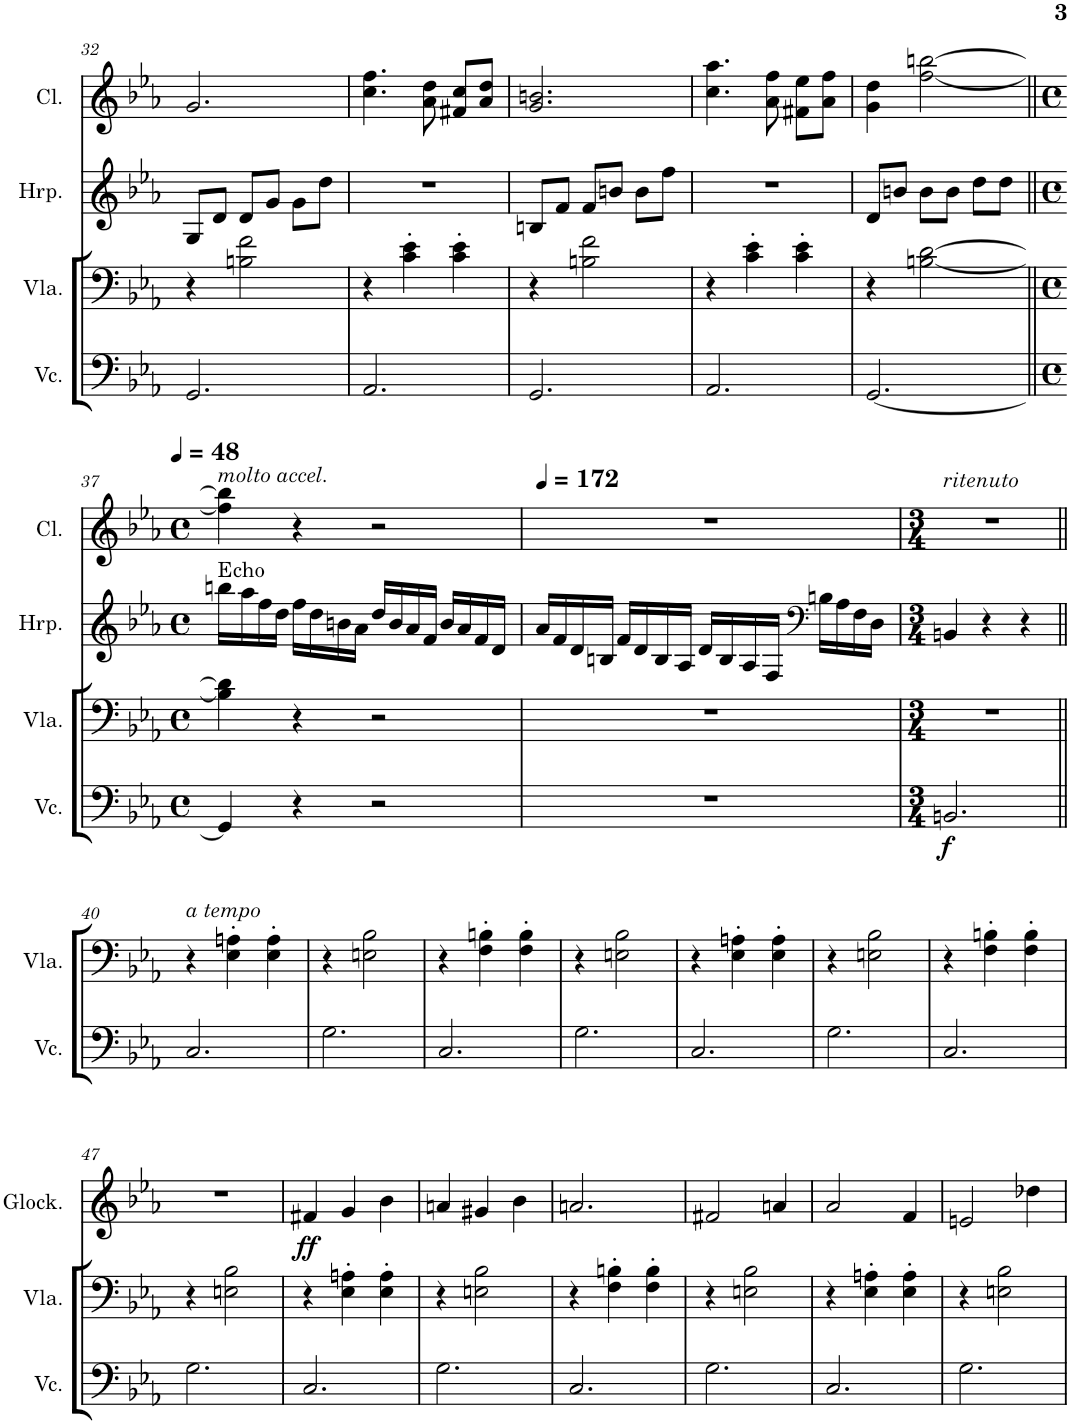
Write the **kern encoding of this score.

**kern	**dynam	**kern	**kern	**dynam	**kern	**kern	**dynam	**kern	**kern
*part7	*part7	*part6	*part5	*part5	*part4	*part3	*part3	*part2	*part1
*staff7	*staff7	*staff6	*staff5	*staff5	*staff4	*staff3	*staff3	*staff2	*staff1
*I"Violoncello	*	*I"Viola	*I"Harp 2	*	*I"Harp	*I"Glockenspiel	*	*I"Clarinet in C 2	*I"Clarinet
*I'Vc.	*	*I'Vla.	*I'Hrp. 2	*	*I'Hrp.	*I'Glock.	*	*I'Cl. in C 2	*I'Cl.
!!LO:PB:g=z
*clefF4	*	*clefF4	*clefG2	*	*clefG2	*clefG2	*	*clefG2	*clefG2
*	*	*	*	*	*	*	*	*Trd1c2	*Trd1c2
*k[b-e-a-]	*	*k[b-e-a-]	*k[b-e-a-]	*	*k[b-e-a-]	*k[b-e-a-]	*	*k[b-e-a-]	*k[b-e-a-]
*M3/4	*	*M3/4	*M3/4	*	*M3/4	*M3/4	*	*M3/4	*M3/4
=32	=32	=32	=32	=32	=32	=32	=32	=32	=32
2.GG/	.	4r	2.r	.	8G/L	2.r	.	16a-/KL]	2.g/
.	.	.	.	.	.	.	.	[8.g/J	.
.	.	.	.	.	8d/J	.	.	.	.
.	.	2Bn\ 2f\	.	.	8d/L	.	.	2g_	.
.	.	.	.	.	8g/J	.	.	.	.
.	.	.	.	.	8g\L	.	.	.	.
.	.	.	.	.	8dd\J	.	.	.	.
=33	=33	=33	=33	=33	=33	=33	=33	=33	=33
2.AA-/	.	4r	2.r	.	2.r	2.r	.	16g]	4.cc\ 4.ff\
.	.	.	.	.	.	.	.	4.ff	.
.	.	4c\' 4e-\'	.	.	.	.	.	.	.
.	.	.	.	.	.	.	.	.	8a-\ 8dd\
.	.	.	.	.	.	.	.	8dd	.
.	.	4c\' 4e-\'	.	.	.	.	.	.	8f#X/ 8cc/L
.	.	.	.	.	.	.	.	8cc\L	.
.	.	.	.	.	.	.	.	.	8a-/ 8dd/J
.	.	.	.	.	.	.	.	[16dd\Jk	.
=34	=34	=34	=34	=34	=34	=34	=34	=34	=34
2.GG/	.	4r	2.r	.	8Bn/L	2.r	.	16dd\KL]	2.g/ 2.bn/
.	.	.	.	.	.	.	.	[8.bn\J	.
.	.	.	.	.	8f/J	.	.	.	.
.	.	2Bn\ 2f\	.	.	8f/L	.	.	2b_	.
.	.	.	.	.	8bn/J	.	.	.	.
.	.	.	.	.	8b\L	.	.	.	.
.	.	.	.	.	8ff\J	.	.	.	.
=35	=35	=35	=35	=35	=35	=35	=35	=35	=35
2.AA-/	.	4r	2.r	.	2.r	2.r	.	16b]	4.cc\ 4.aa-\
.	.	.	.	.	.	.	.	4.aa-	.
.	.	4c\' 4e-\'	.	.	.	.	.	.	.
.	.	.	.	.	.	.	.	.	8a-\ 8ff\
.	.	.	.	.	.	.	.	8ff	.
.	.	4c\' 4e-\'	.	.	.	.	.	.	8f#X\ 8ee-\L
.	.	.	.	.	.	.	.	8ee-\L	.
.	.	.	.	.	.	.	.	.	8a-\ 8ff\J
.	.	.	.	.	.	.	.	[16ff\Jk	.
=36	=36	=36	=36	=36	=36	=36	=36	=36	=36
[2.GG/	.	4r	2.r	.	8d/L	2.r	.	16ff]	4g\ 4dd\
.	.	.	.	.	.	.	.	4dd	.
.	.	.	.	.	8bn/J	.	.	.	.
.	.	[2Bn\ [2d\	.	.	8b\L	.	.	.	[2ff\ [2bbn\
.	.	.	.	.	.	.	.	[4..bbn	.
.	.	.	.	.	8b\J	.	.	.	.
.	.	.	.	.	8dd\L	.	.	.	.
.	.	.	.	.	8dd\J	.	.	.	.
!!LO:LB:g=z
=37||	=37||	=37||	=37||	=37||	=37||	=37||	=37||	=37||	=37||
*M4/4	*	*M4/4	*M4/4	*	*M4/4	*M4/4	*	*M4/4	*M4/4
*met(c)	*	*met(c)	*met(c)	*	*met(c)	*met(c)	*	*met(c)	*met(c)
*	*	*	*	*	*	*	*	*	*MM48
!	!	!	!	!	!	!	!	!	!LO:TX:a:i:t=molto accel.
!	!	!	!	!	!LO:TX:a:t=Echo	!	!	!	!
4GG/]	.	4B\] 4d\]	32r	.	16bbn\LL	1r	.	16bb]	4ff\] 4bb\]
!	!	!	!LO:TX:a:t=Echo	!	!	!	!	!	!
!	!	!	!	!LO:DY:b	!	!	!	!	!
.	.	.	16ccc-X\LL	p	.	.	.	.	.
.	.	.	.	.	16aa-\	.	.	16r	.
.	.	.	16aa-\J	.	.	.	.	.	.
.	.	.	.	.	16ff\	.	.	8r	.
.	.	.	16ff\L	.	.	.	.	.	.
.	.	.	.	.	16dd\JJ	.	.	.	.
.	.	.	16dd\JJ	.	.	.	.	.	.
4r	.	4r	.	.	16ff\LL	.	.	4r	4r
.	.	.	16ff\LL	.	.	.	.	.	.
.	.	.	.	.	16dd\	.	.	.	.
.	.	.	16dd\J	.	.	.	.	.	.
.	.	.	.	.	16bn\	.	.	.	.
.	.	.	16bn\L	.	.	.	.	.	.
.	.	.	.	.	16a-\JJ	.	.	.	.
.	.	.	16a-\JJ	.	.	.	.	.	.
2r	.	2r	.	.	16dd/LL	.	.	2r	2r
.	.	.	16dd/LL	.	.	.	.	.	.
.	.	.	.	.	16b/	.	.	.	.
.	.	.	16b/J	.	.	.	.	.	.
.	.	.	.	.	16a-/	.	.	.	.
.	.	.	16a-/L	.	.	.	.	.	.
.	.	.	.	.	16f/JJ	.	.	.	.
.	.	.	16f/JJ	.	.	.	.	.	.
.	.	.	.	.	16b/LL	.	.	.	.
.	.	.	16b/LL	.	.	.	.	.	.
.	.	.	.	.	16a-/	.	.	.	.
.	.	.	16a-/J	.	.	.	.	.	.
.	.	.	.	.	16f/	.	.	.	.
.	.	.	16f/L	.	.	.	.	.	.
.	.	.	.	.	16d/JJ	.	.	.	.
.	.	.	[32d/JJk	.	.	.	.	.	.
=38	=38	=38	=38	=38	=38	=38	=38	=38	=38
*	*	*	*	*	*	*	*	*	*MM172
1r	.	1r	32d/KLL]	.	16a-/LL	1r	.	1r	1r
.	.	.	16a-/	.	.	.	.	.	.
.	.	.	.	.	16f/	.	.	.	.
.	.	.	16f/J	.	.	.	.	.	.
.	.	.	.	.	16d/	.	.	.	.
.	.	.	16d/L	.	.	.	.	.	.
.	.	.	.	.	16Bn/JJ	.	.	.	.
.	.	.	16Bn/JJ	.	.	.	.	.	.
.	.	.	.	.	16f/LL	.	.	.	.
.	.	.	16f/LL	.	.	.	.	.	.
.	.	.	.	.	16d/	.	.	.	.
.	.	.	16d/J	.	.	.	.	.	.
.	.	.	.	.	16B/	.	.	.	.
.	.	.	16B/L	.	.	.	.	.	.
.	.	.	.	.	16A-/JJ	.	.	.	.
.	.	.	16A-/JJ	.	.	.	.	.	.
.	.	.	.	.	16d/LL	.	.	.	.
.	.	.	16d/LL	.	.	.	.	.	.
.	.	.	.	.	16B/	.	.	.	.
.	.	.	16B/J	.	.	.	.	.	.
.	.	.	.	.	16A-/	.	.	.	.
.	.	.	16A-/L	.	.	.	.	.	.
.	.	.	.	.	16F/JJ	.	.	.	.
.	.	.	16F/JJ	.	.	.	.	.	.
*	*	*	*	*	*clefF4	*	*	*	*
.	.	.	.	.	16Bn\LL	.	.	.	.
*	*	*	*clefF4	*	*	*	*	*	*
.	.	.	16B\LL	.	.	.	.	.	.
.	.	.	.	.	16A-\	.	.	.	.
.	.	.	16A-\J	.	.	.	.	.	.
.	.	.	.	.	16F\	.	.	.	.
.	.	.	16F\L	.	.	.	.	.	.
.	.	.	.	.	16D\JJ	.	.	.	.
.	.	.	[32D\JJk	.	.	.	.	.	.
=39	=39	=39	=39	=39	=39	=39	=39	=39	=39
*M3/4	*	*M3/4	*M3/4	*	*M3/4	*M3/4	*	*M3/4	*M3/4
!	!	!	!	!	!	!	!	!	!LO:TX:a:i:t=ritenuto
!	!LO:DY:b	!	!	!	!	!	!	!	!
2.BBn/	f	2.r	32D]	.	4BBn/	2.r	.	2.r	2.r
.	.	.	4C-X	.	.	.	.	.	.
.	.	.	.	.	4r	.	.	.	.
.	.	.	32r	.	.	.	.	.	.
.	.	.	16r	.	.	.	.	.	.
.	.	.	8r	.	.	.	.	.	.
.	.	.	4r	.	4r	.	.	.	.
!!LO:LB:g=z
=40||	=40||	=40||	=40||	=40||	=40||	=40||	=40||	=40||	=40||
!	!	!	!	!	!	!	!	!	!LO:TX:a:i:t=a tempo
2.C/	.	4r	2.r	.	2.r	2.r	.	2.r	2.r
.	.	4E-\' 4An\'	.	.	.	.	.	.	.
.	.	4E-\' 4A\'	.	.	.	.	.	.	.
=41	=41	=41	=41	=41	=41	=41	=41	=41	=41
2.G\	.	4r	2.r	.	2.r	2.r	.	2.r	2.r
.	.	2En\ 2B-\	.	.	.	.	.	.	.
=42	=42	=42	=42	=42	=42	=42	=42	=42	=42
2.C/	.	4r	2.r	.	2.r	2.r	.	2.r	2.r
.	.	4F\' 4Bn\'	.	.	.	.	.	.	.
.	.	4F\' 4B\'	.	.	.	.	.	.	.
=43	=43	=43	=43	=43	=43	=43	=43	=43	=43
2.G\	.	4r	2.r	.	2.r	2.r	.	2.r	2.r
.	.	2En\ 2B-\	.	.	.	.	.	.	.
=44	=44	=44	=44	=44	=44	=44	=44	=44	=44
2.C/	.	4r	2.r	.	2.r	2.r	.	2.r	2.r
.	.	4E-\' 4An\'	.	.	.	.	.	.	.
.	.	4E-\' 4A\'	.	.	.	.	.	.	.
=45	=45	=45	=45	=45	=45	=45	=45	=45	=45
2.G\	.	4r	2.r	.	2.r	2.r	.	2.r	2.r
.	.	2En\ 2B-\	.	.	.	.	.	.	.
=46	=46	=46	=46	=46	=46	=46	=46	=46	=46
2.C/	.	4r	2.r	.	2.r	2.r	.	2.r	2.r
.	.	4F\' 4Bn\'	.	.	.	.	.	.	.
.	.	4F\' 4B\'	.	.	.	.	.	.	.
!!LO:LB:g=z
=47	=47	=47	=47	=47	=47	=47	=47	=47	=47
2.G\	.	4r	2.r	.	2.r	2.r	.	2.r	2.r
.	.	2En\ 2B-\	.	.	.	.	.	.	.
=48	=48	=48	=48	=48	=48	=48	=48	=48	=48
!	!	!	!	!	!	!	!LO:DY:b	!	!
2.C/	.	4r	2.r	.	2.r	4f#X/	ff	2.r	2.r
.	.	4E-\' 4An\'	.	.	.	4g/	.	.	.
.	.	4E-\' 4A\'	.	.	.	4b-\	.	.	.
=49	=49	=49	=49	=49	=49	=49	=49	=49	=49
2.G\	.	4r	2.r	.	2.r	4an/	.	2.r	2.r
.	.	2En\ 2B-\	.	.	.	4g#X/	.	.	.
.	.	.	.	.	.	4b-\	.	.	.
=50	=50	=50	=50	=50	=50	=50	=50	=50	=50
2.C/	.	4r	2.r	.	2.r	2.an/	.	2.r	2.r
.	.	4F\' 4Bn\'	.	.	.	.	.	.	.
.	.	4F\' 4B\'	.	.	.	.	.	.	.
=51	=51	=51	=51	=51	=51	=51	=51	=51	=51
2.G\	.	4r	2.r	.	2.r	2f#X/	.	2.r	2.r
.	.	2En\ 2B-\	.	.	.	.	.	.	.
.	.	.	.	.	.	4an/	.	.	.
=52	=52	=52	=52	=52	=52	=52	=52	=52	=52
2.C/	.	4r	2.r	.	2.r	2a-/	.	2.r	2.r
.	.	4E-\' 4An\'	.	.	.	.	.	.	.
.	.	4E-\' 4A\'	.	.	.	4f/	.	.	.
=53	=53	=53	=53	=53	=53	=53	=53	=53	=53
2.G\	.	4r	2.r	.	2.r	2en/	.	2.r	2.r
.	.	2En\ 2B-\	.	.	.	.	.	.	.
.	.	.	.	.	.	4dd-X\	.	.	.
=	=	=	=	=	=	=	=	=	=
*-	*-	*-	*-	*-	*-	*-	*-	*-	*-
